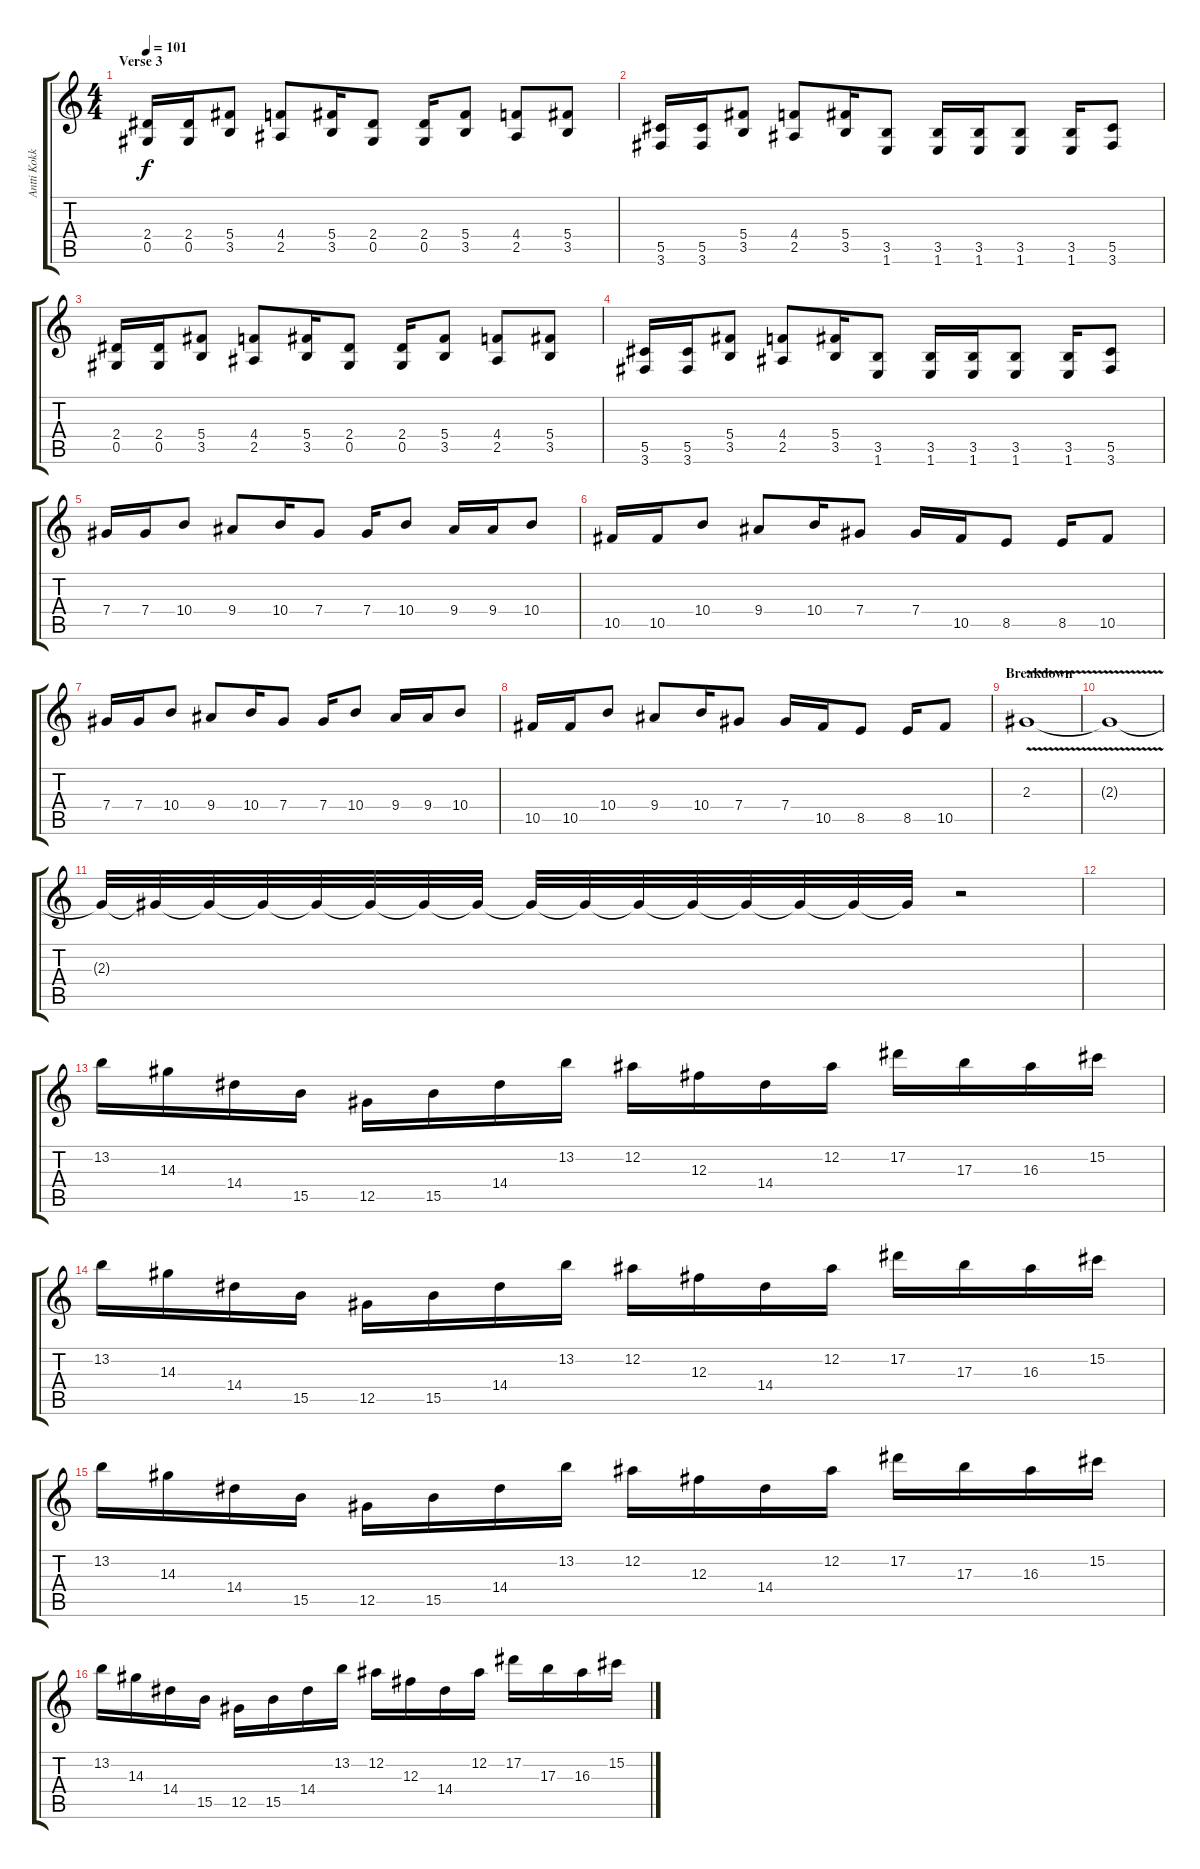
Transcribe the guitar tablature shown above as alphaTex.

\track ("Antti Kokko" "Antti Kokk") {instrument distortionguitar}
\staff {score tabs}
\tuning (Eb4 Bb3 Gb3 Db3 Ab2 Eb2) {hide}
\ts (4 4)
\section ("" "Verse 3")
\tempo 101
\clef g2
\ks c
(2.4 0.5).16{dy f} (2.4 0.5).16 (5.4 3.5).8 (4.4 2.5).8 (5.4 3.5).16 (2.4 0.5).8 (2.4 0.5).16 (5.4 3.5).8 (4.4 2.5).8 (5.4 3.5).8 |
(5.5 3.6).16 (5.5 3.6).16 (5.4 3.5).8 (4.4 2.5).8 (5.4 3.5).16 (3.5 1.6).8 (3.5 1.6).16 (3.5 1.6).16 (3.5 1.6).8 (3.5 1.6).16 (5.5 3.6).8 |
(2.4 0.5).16 (2.4 0.5).16 (5.4 3.5).8 (4.4 2.5).8 (5.4 3.5).16 (2.4 0.5).8 (2.4 0.5).16 (5.4 3.5).8 (4.4 2.5).8 (5.4 3.5).8 |
(5.5 3.6).16 (5.5 3.6).16 (5.4 3.5).8 (4.4 2.5).8 (5.4 3.5).16 (3.5 1.6).8 (3.5 1.6).16 (3.5 1.6).16 (3.5 1.6).8 (3.5 1.6).16 (5.5 3.6).8 |
7.4.16 7.4.16 10.4.8 9.4.8 10.4.16 7.4.8 7.4.16 10.4.8 9.4.16 9.4.16 10.4.8 |
10.5.16 10.5.16 10.4.8 9.4.8 10.4.16 7.4.8 7.4.16 10.5.16 8.5.8 8.5.16 10.5.8 |
7.4.16 7.4.16 10.4.8 9.4.8 10.4.16 7.4.8 7.4.16 10.4.8 9.4.16 9.4.16 10.4.8 |
10.5.16 10.5.16 10.4.8 9.4.8 10.4.16 7.4.8 7.4.16 10.5.16 8.5.8 8.5.16 10.5.8 |
\section ("" "Breakdown")
2.3{v}.1 |
2.3{t}.1 |
2.3{t}.32 2.3{t}.32{volume 13} 2.3{t}.32 2.3{t}.32{volume 12} 2.3{t}.32{volume 11} 2.3{t}.32{volume 10} 2.3{t}.32{volume 9} 2.3{t}.32{volume 8} 2.3{t}.32{volume 7} 2.3{t}.32{volume 6} 2.3{t}.32 2.3{t}.32{volume 4} 2.3{t}.32{volume 3} 2.3{t}.32 2.3{t}.32{volume 1} 2.3{t}.32 r.2{volume 16} |
|
13.2.16 14.3.16 14.4.16 15.5.16 12.5.16 15.5.16 14.4.16 13.2.16 12.2.16 12.3.16 14.4.16 12.2.16 17.2.16 17.3.16 16.3.16 15.2.16 |
13.2.16 14.3.16 14.4.16 15.5.16 12.5.16 15.5.16 14.4.16 13.2.16 12.2.16 12.3.16 14.4.16 12.2.16 17.2.16 17.3.16 16.3.16 15.2.16 |
13.2.16 14.3.16 14.4.16 15.5.16 12.5.16 15.5.16 14.4.16 13.2.16 12.2.16 12.3.16 14.4.16 12.2.16 17.2.16 17.3.16 16.3.16 15.2.16 |
13.2.16 14.3.16 14.4.16 15.5.16 12.5.16 15.5.16 14.4.16 13.2.16 12.2.16 12.3.16 14.4.16 12.2.16 17.2.16 17.3.16 16.3.16 15.2.16
